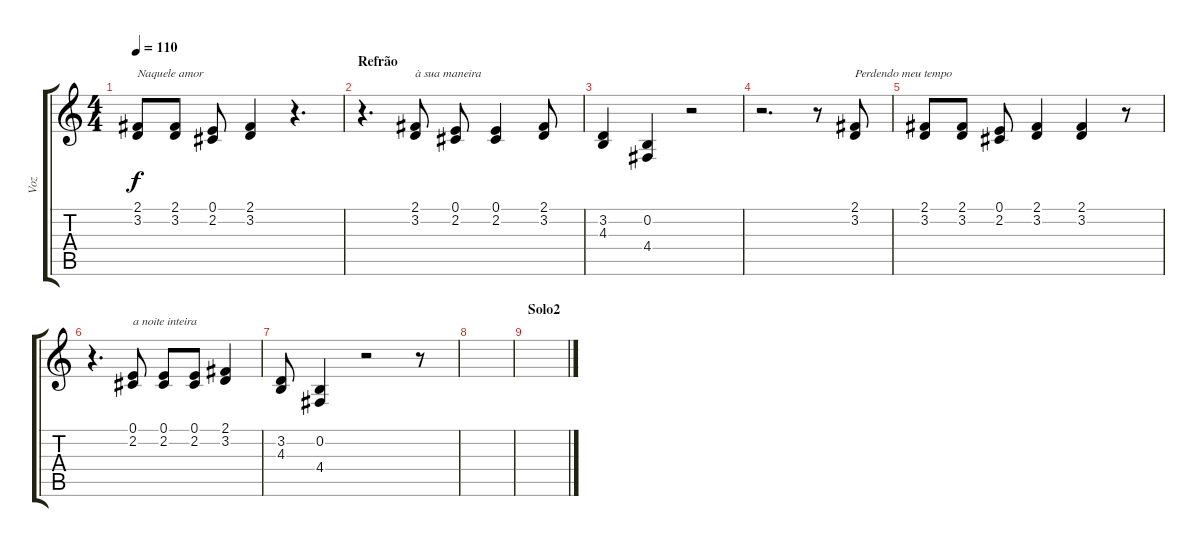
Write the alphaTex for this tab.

\track ("Voz" "Voz") {instrument violin}
\staff {score tabs}
\tuning (E4 B3 G3 D3 A2 E2) {hide}
\ts (4 4)
\tempo 110
\clef g2
\ks c
(2.1 3.2).8{txt "Naquele amor" dy f} (2.1 3.2).8 (0.1 2.2).8 (2.1 3.2).4 r.4{d} |
\section ("" "Refrão")
r.4{d} (2.1 3.2).8{txt "à sua maneira"} (0.1 2.2).8 (0.1 2.2).4 (2.1 3.2).8 |
(3.2 4.3).4 (0.2 4.4).4 r.2 |
r.2{d} r.8 (2.1 3.2).8{txt "Perdendo meu tempo"} |
(2.1 3.2).8 (2.1 3.2).8 (0.1 2.2).8 (2.1 3.2).4 (2.1 3.2).4 r.8 |
r.4{d} (0.1 2.2).8{txt "a noite inteira"} (0.1 2.2).8 (0.1 2.2).8 (2.1 3.2).4 |
(3.2 4.3).8 (0.2 4.4).4 r.2 r.8 |
|
\section ("" "Solo2")
